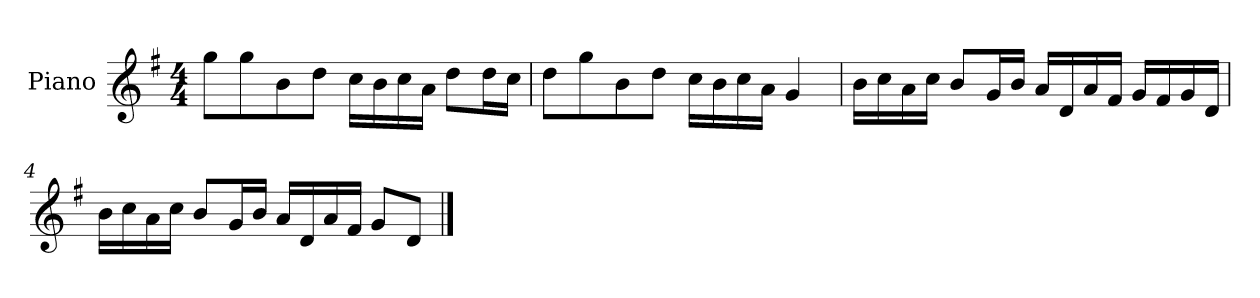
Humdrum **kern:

**kern
*part1
*staff1
*I"Piano
*I'P-no
*clefG2
*k[f#]
*M4/4
*MM90
=1
8gg\L
8gg\
8b\
8dd\J
16cc\LL
16b\
16cc\
16a\JJ
8dd\L
16dd\L
16cc\JJ
=2
8dd\L
8gg\
8b\
8dd\J
16cc\LL
16b\
16cc\
16a\JJ
4g/
=3
16b\LL
16cc\
16a\
16cc\JJ
8b/L
16g/L
16b/JJ
16a/LL
16d/
16a/
16f#/JJ
16g/LL
16f#/
16g/
16d/JJ
!!LO:LB:g=z
=4
16b\LL
16cc\
16a\
16cc\JJ
8b/L
16g/L
16b/JJ
16a/LL
16d/
16a/
16f#/JJ
8g/L
8d/J
==
*-
